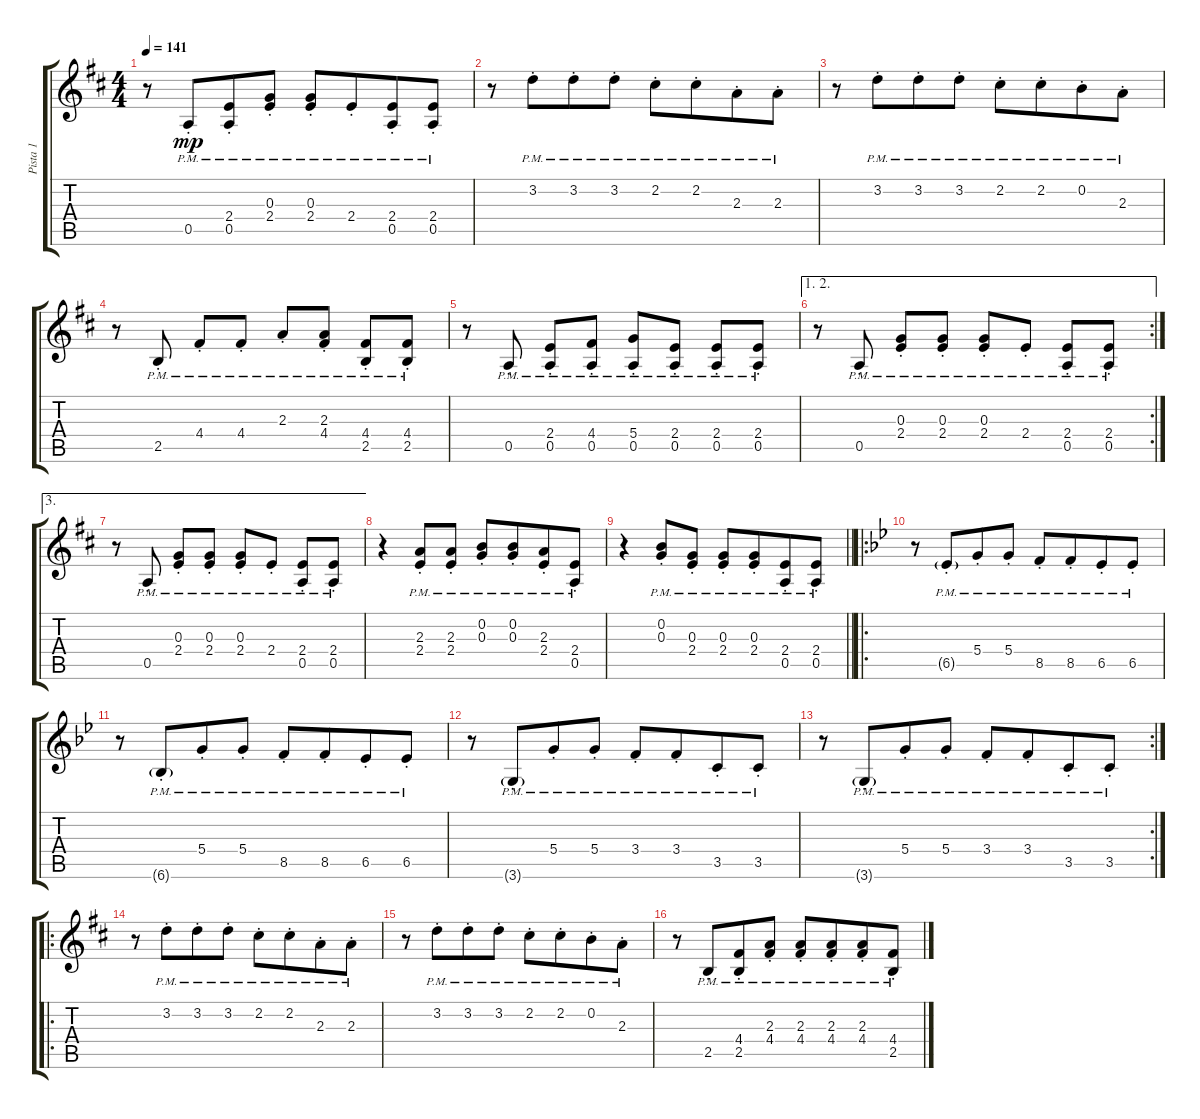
\track ("Pista 1" "Pista 1") {instrument electricguitarclean}
\staff {score tabs}
\tuning (E4 B3 G3 D3 A2 E2) {hide}
\ts (4 4)
\tempo 141
\clef g2
\ks d
r.8{dy mp} 0.5{pm st}.8{beam merge} (2.4{pm st} 0.5{pm st}).8 (0.3{pm st} 2.4{pm st}).8 (0.3{pm st} 2.4{pm st}).8 2.4{pm st}.8{beam merge} (2.4{pm st} 0.5{pm st}).8 (2.4{pm st} 0.5{pm st}).8 |
r.8 3.2{pm st}.8{beam merge} 3.2{pm st}.8 3.2{pm st}.8 2.2{pm st}.8 2.2{pm st}.8{beam merge} 2.3{pm st}.8 2.3{pm st}.8 |
r.8 3.2{pm st}.8{beam merge} 3.2{pm st}.8 3.2{pm st}.8 2.2{pm st}.8 2.2{pm st}.8{beam merge} 0.2{pm st}.8 2.3{pm st}.8 |
r.8 2.5{pm st}.8 4.4{pm st}.8 4.4{pm st}.8 2.3{pm st}.8 (2.3{pm st} 4.4{pm st}).8 (4.4{pm st} 2.5{pm st}).8 (4.4{pm st} 2.5{pm st}).8 |
r.8 0.5{pm st}.8 (2.4{pm st} 0.5{pm st}).8 (4.4{pm st} 0.5{pm st}).8 (5.4{pm st} 0.5{pm st}).8 (2.4{pm st} 0.5{pm st}).8 (2.4{pm st} 0.5{pm st}).8 (2.4{pm st} 0.5{pm st}).8 |
\ae (1 2)
\rc 2
r.8 0.5{pm st}.8 (0.3{pm st} 2.4{pm st}).8 (0.3{pm st} 2.4{pm st}).8 (0.3{pm st} 2.4{pm st}).8 2.4{pm st}.8 (2.4{pm st} 0.5{pm st}).8 (2.4{pm st} 0.5{pm st}).8 |
\ae 3
r.8 0.5{pm st}.8 (0.3{pm st} 2.4{pm st}).8 (0.3{pm st} 2.4{pm st}).8 (0.3{pm st} 2.4{pm st}).8 2.4{pm st}.8 (2.4{pm st} 0.5{pm st}).8 (2.4{pm st} 0.5{pm st}).8 |
r.4 (2.3{pm st} 2.4{pm st}).8 (2.3{pm st} 2.4{pm st}).8 (0.2{pm st} 0.3{pm st}).8 (0.2{pm st} 0.3{pm st}).8{beam merge} (2.3{pm st} 2.4{pm st}).8 (2.4{pm st} 0.5{pm st}).8 |
\barLineRight lightlight
r.4 (0.2{pm st} 0.3{pm st}).8 (0.3{pm st} 2.4{pm st}).8 (0.3{pm st} 2.4{pm st}).8 (0.3{pm st} 2.4{pm st}).8{beam merge} (2.4{pm st} 0.5{pm st}).8 (2.4{pm st} 0.5{pm st}).8 |
\ro
\ks bb
r.8 6.5{g pm st}.8{beam merge} 5.4{pm st}.8 5.4{pm st}.8 8.5{pm st}.8 8.5{pm st}.8{beam merge} 6.5{pm st}.8 6.5{pm st}.8 |
r.8 6.6{g pm st}.8{beam merge} 5.4{pm st}.8 5.4{pm st}.8 8.5{pm st}.8 8.5{pm st}.8{beam merge} 6.5{pm st}.8 6.5{pm st}.8 |
r.8 3.6{g pm st}.8{beam merge} 5.4{pm st}.8 5.4{pm st}.8 3.4{pm st}.8 3.4{pm st}.8{beam merge} 3.5{pm st}.8 3.5{pm st}.8 |
\rc 2
r.8 3.6{g pm st}.8{beam merge} 5.4{pm st}.8 5.4{pm st}.8 3.4{pm st}.8 3.4{pm st}.8{beam merge} 3.5{pm st}.8 3.5{pm st}.8 |
\ro
\ks d
r.8 3.2{pm st}.8{beam merge} 3.2{pm st}.8 3.2{pm st}.8 2.2{pm st}.8 2.2{pm st}.8{beam merge} 2.3{pm st}.8 2.3{pm st}.8 |
r.8 3.2{pm st}.8{beam merge} 3.2{pm st}.8 3.2{pm st}.8 2.2{pm st}.8 2.2{pm st}.8{beam merge} 0.2{pm st}.8 2.3{pm st}.8 |
r.8 2.5{pm st}.8{beam merge} (4.4{pm st} 2.5{pm st}).8 (2.3{pm st} 4.4{pm st}).8 (2.3{pm st} 4.4{pm st}).8 (2.3{pm st} 4.4{pm st}).8{beam merge} (2.3{pm st} 4.4{pm st}).8 (4.4{pm st} 2.5{pm st}).8
